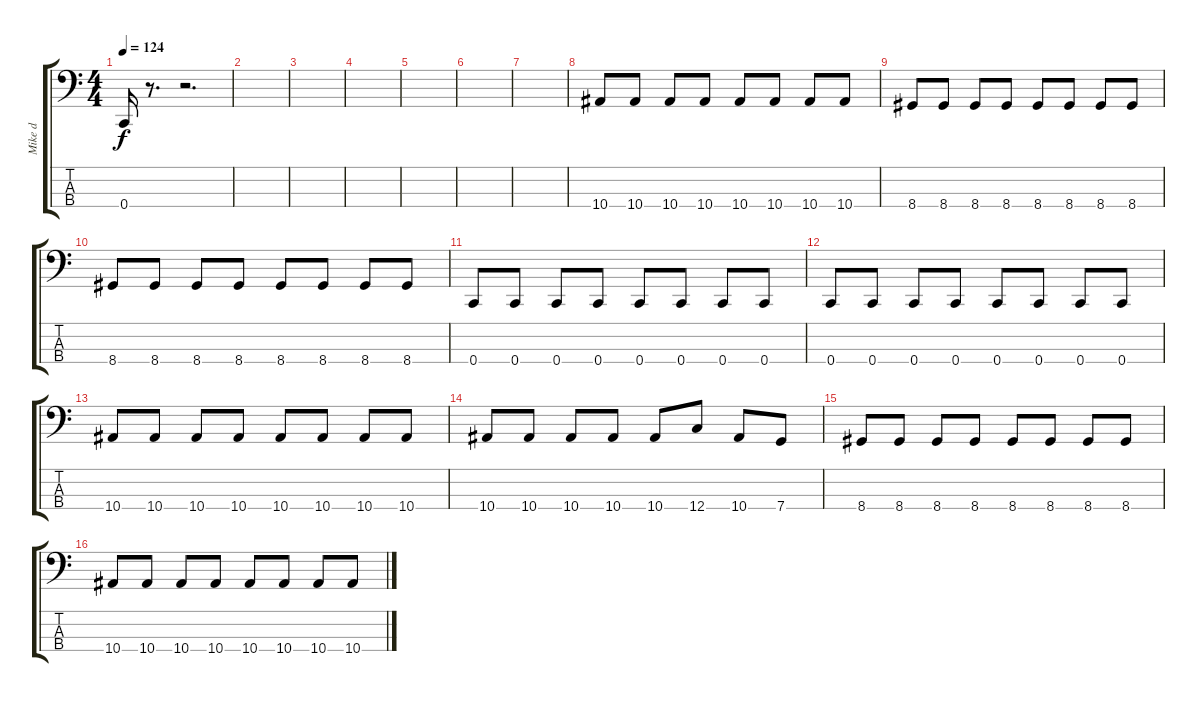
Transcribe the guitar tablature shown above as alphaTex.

\track ("Mike d" "Mike d") {solo instrument electricbassfinger}
\staff {score tabs}
\tuning (F2 C2 G1 C1) {hide}
\ts (4 4)
\tempo 124
\clef f4
\ks c
0.4.16{dy f} r.8{d} r.2{d} |
|
|
|
|
|
|
10.4.8 10.4.8 10.4.8 10.4.8 10.4.8 10.4.8 10.4.8 10.4.8 |
8.4.8 8.4.8 8.4.8 8.4.8 8.4.8 8.4.8 8.4.8 8.4.8 |
8.4.8 8.4.8 8.4.8 8.4.8 8.4.8 8.4.8 8.4.8 8.4.8 |
0.4.8 0.4.8 0.4.8 0.4.8 0.4.8 0.4.8 0.4.8 0.4.8 |
0.4.8 0.4.8 0.4.8 0.4.8 0.4.8 0.4.8 0.4.8 0.4.8 |
10.4.8 10.4.8 10.4.8 10.4.8 10.4.8 10.4.8 10.4.8 10.4.8 |
10.4.8 10.4.8 10.4.8 10.4.8 10.4.8 12.4.8 10.4.8 7.4.8 |
8.4.8 8.4.8 8.4.8 8.4.8 8.4.8 8.4.8 8.4.8 8.4.8 |
10.4.8 10.4.8 10.4.8 10.4.8 10.4.8 10.4.8 10.4.8 10.4.8
